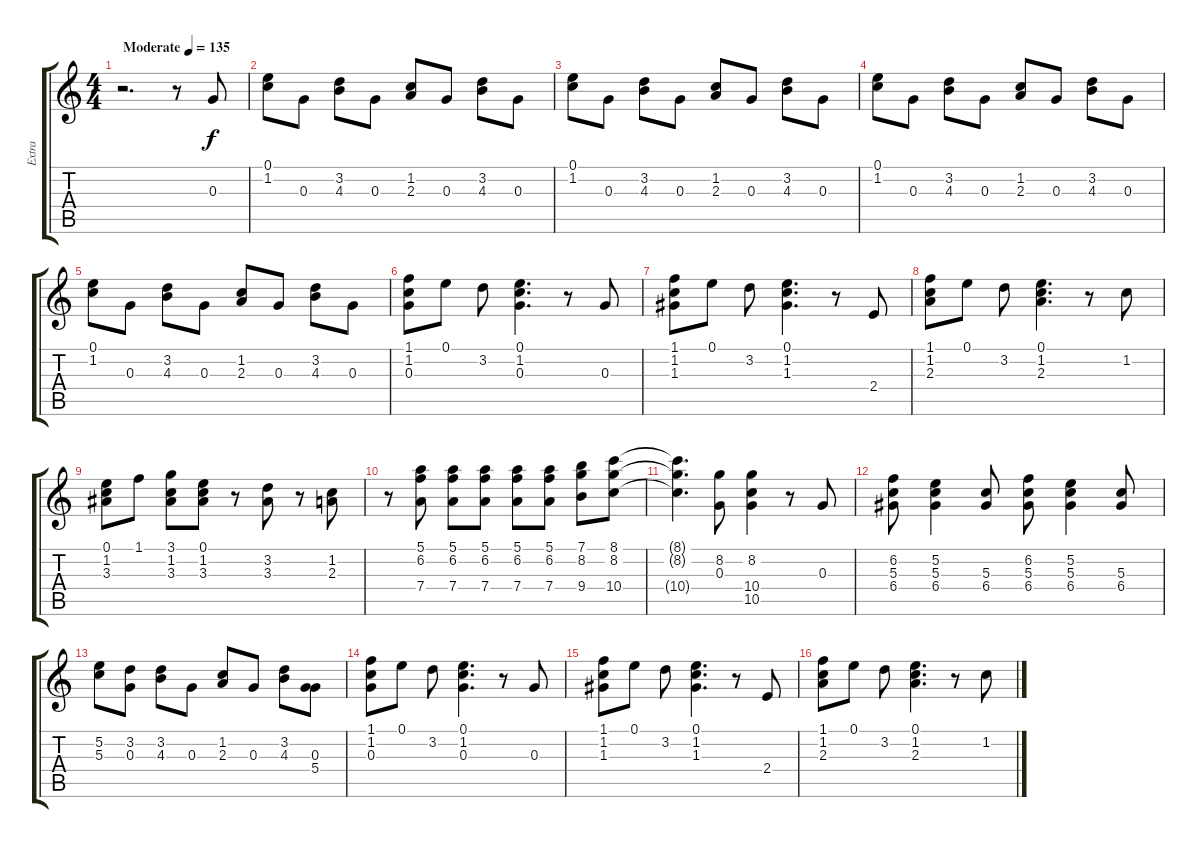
\track ("Extra" "Extra") {instrument acousticguitarsteel}
\staff {score tabs}
\tuning (E4 B3 G3 D3 A2 E2) {hide}
\ts (4 4)
\tempo (135 "Moderate")
\clef g2
\ks c
r.2{d dy f instrument acousticguitarsteel} r.8 0.3.8 |
(0.1 1.2).8 0.3.8 (3.2 4.3).8 0.3.8 (1.2 2.3).8 0.3.8 (3.2 4.3).8 0.3.8 |
(0.1 1.2).8 0.3.8 (3.2 4.3).8 0.3.8 (1.2 2.3).8 0.3.8 (3.2 4.3).8 0.3.8 |
(0.1 1.2).8 0.3.8 (3.2 4.3).8 0.3.8 (1.2 2.3).8 0.3.8 (3.2 4.3).8 0.3.8 |
(0.1 1.2).8 0.3.8 (3.2 4.3).8 0.3.8 (1.2 2.3).8 0.3.8 (3.2 4.3).8 0.3.8 |
(1.1 1.2 0.3).8 0.1.8 3.2.8 (0.1 1.2 0.3).4{d} r.8 0.3.8 |
(1.1 1.2 1.3).8 0.1.8 3.2.8 (0.1 1.2 1.3).4{d} r.8 2.4.8 |
(1.1 1.2 2.3).8 0.1.8 3.2.8 (0.1 1.2 2.3).4{d} r.8 1.2.8 |
(0.1 1.2 3.3).8 1.1.8 (3.1 1.2 3.3).8 (0.1 1.2 3.3).8 r.8 (3.2 3.3).8 r.8 (1.2 2.3).8 |
r.8 (5.1 6.2 7.4).8 (5.1 6.2 7.4).8 (5.1 6.2 7.4).8 (5.1 6.2 7.4).8 (5.1 6.2 7.4).8 (7.1 8.2 9.4).8 (8.1 8.2 10.4).8 |
(8.1{t} 8.2{t} 10.4{t}).4{d} (8.2 0.3).8 (8.2 10.4 10.5).4 r.8 0.3.8 |
(6.2 5.3 6.4).8 (5.2 5.3 6.4).4 (5.3 6.4).8 (6.2 5.3 6.4).8 (5.2 5.3 6.4).4 (5.3 6.4).8 |
(5.2 5.3).8 (3.2 0.3).8 (3.2 4.3).8 0.3.8 (1.2 2.3).8 0.3.8 (3.2 4.3).8 (0.3 5.4).8 |
(1.1 1.2 0.3).8 0.1.8 3.2.8 (0.1 1.2 0.3).4{d} r.8 0.3.8 |
(1.1 1.2 1.3).8 0.1.8 3.2.8 (0.1 1.2 1.3).4{d} r.8 2.4.8 |
(1.1 1.2 2.3).8 0.1.8 3.2.8 (0.1 1.2 2.3).4{d} r.8 1.2.8
